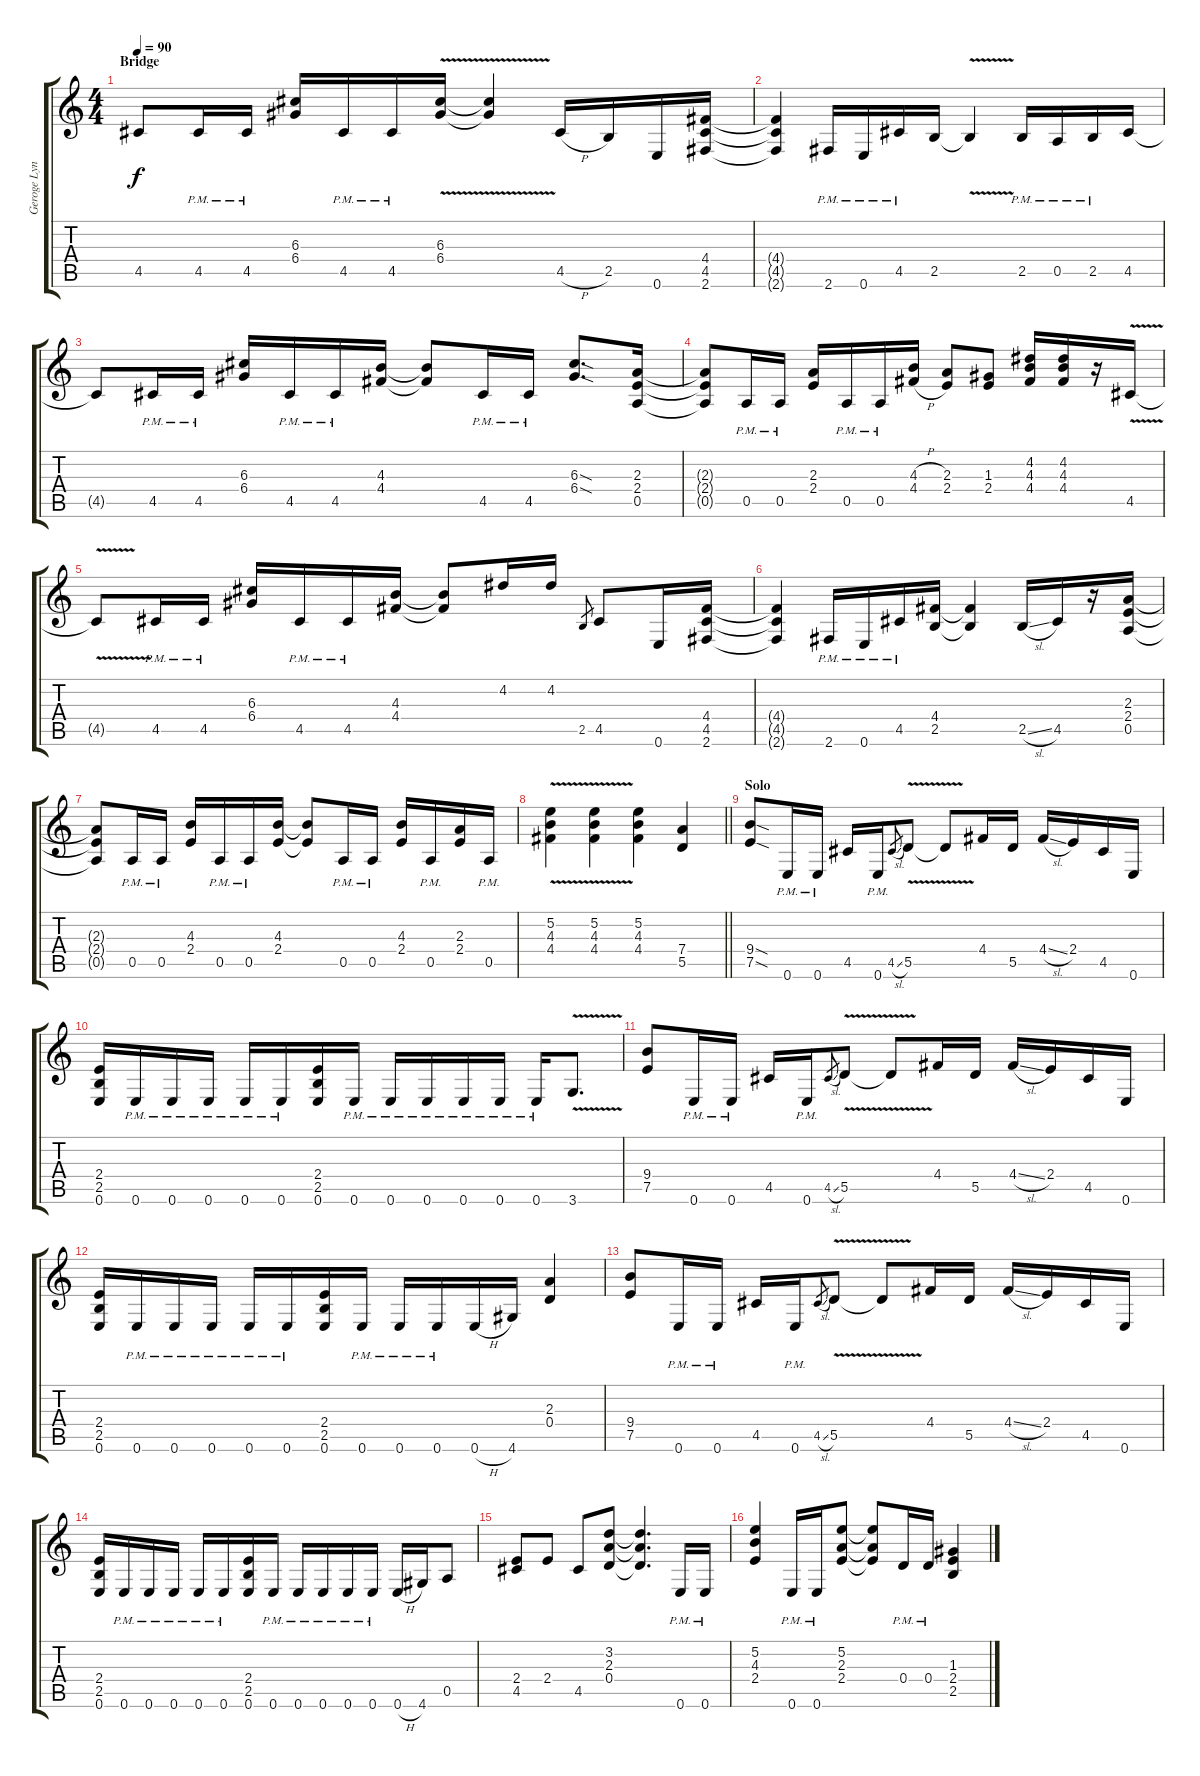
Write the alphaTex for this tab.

\track ("Geroge Lynch Rhythym" "Geroge Lyn") {instrument distortionguitar}
\staff {score tabs}
\tuning (E4 B3 G3 D3 A2 E2) {hide}
\ts (4 4)
\section ("" "Bridge")
\tempo 90
\clef g2
\ks c
4.5{t}.8{dy f} 4.5{pm}.16 4.5{pm}.16 (6.3 6.4).16 4.5{pm}.16 4.5{pm}.16 (6.3{v} 6.4{v}).16 (6.3{t} 6.4{t}).4 4.5{h}.16 2.5.16 0.6.16 (4.4 4.5 2.6).16 |
(4.4{t} 4.5{t} 2.6{t}).4 2.6{pm}.16 0.6{pm}.16 4.5{pm}.16 2.5.16 2.5{v t}.4 2.5{pm}.16 0.5{pm}.16 2.5{pm}.16 4.5.16 |
4.5{t}.8 4.5{pm}.16 4.5{pm}.16 (6.3 6.4).16 4.5{pm}.16 4.5{pm}.16 (4.3 4.4).16 (4.3{t} 4.4{t}).8 4.5{pm}.16 4.5{pm}.16 (6.3{sod} 6.4{sod}).8{d} (2.3 2.4 0.5).16 |
(2.3{t} 2.4{t} 0.5{t}).8 0.5{pm}.16 0.5{pm}.16 (2.3 2.4).16 0.5{pm}.16 0.5{pm}.16 (4.3{h} 4.4{h}).16 (2.3 2.4).8 (1.3 2.4).8 (4.2 4.3 4.4).16 (4.2 4.3 4.4).16 r.16 4.5{v}.16 |
4.5{t}.8 4.5{pm}.16 4.5{pm}.16 (6.3 6.4).16 4.5{pm}.16 4.5{pm}.16 (4.3 4.4).16 (4.3{t} 4.4{t}).8 4.2.16 4.2.16 2.5.8{gr} 4.5.8 0.6.16 (4.4 4.5 2.6).16 |
(4.4{t} 4.5{t} 2.6{t}).4 2.6{pm}.16 0.6{pm}.16 4.5{pm}.16 (4.4 2.5).16 (4.4{t} 2.5{t}).4 2.5{sl}.16 4.5.16 r.16 (2.3 2.4 0.5).16 |
(2.3{t} 2.4{t} 0.5{t}).8 0.5{pm}.16 0.5{pm}.16 (4.3 2.4).16 0.5{pm}.16 0.5{pm}.16 (4.3 2.4).16 (4.3{t} 2.4{t}).8 0.5{pm}.16 0.5{pm}.16 (4.3 2.4).16 0.5{pm}.16 (2.3 2.4).16 0.5{pm}.16 |
\barLineRight lightlight
(5.2{v} 4.3{v} 4.4{v}).4 (5.2{v} 4.3{v} 4.4{v}).4 (5.2 4.3 4.4).4 (7.4 5.5).4 |
\section ("" "Solo")
(9.4{sod} 7.5{sod}).8 0.6{pm}.16 0.6{pm}.16 4.5.16 0.6{pm}.16 4.5{sl}.8{gr} 5.5{v}.8 5.5{t}.8 4.4.16 5.5.16 4.4{sl}.16 2.4.16 4.5.16 0.6.16 |
(2.4 2.5 0.6).16 0.6{pm}.16 0.6{pm}.16 0.6{pm}.16 0.6{pm}.16 0.6{pm}.16 (2.4 2.5 0.6).16 0.6{pm}.16 0.6{pm}.16 0.6{pm}.16 0.6{pm}.16 0.6{pm}.16 0.6{pm}.16 3.6{v}.8{d} |
(9.4 7.5).8 0.6{pm}.16 0.6{pm}.16 4.5.16 0.6{pm}.16 4.5{sl}.8{gr} 5.5{v}.8 5.5{t}.8 4.4.16 5.5.16 4.4{sl}.16 2.4.16 4.5.16 0.6.16 |
(2.4 2.5 0.6).16 0.6{pm}.16 0.6{pm}.16 0.6{pm}.16 0.6{pm}.16 0.6{pm}.16 (2.4 2.5 0.6).16 0.6{pm}.16 0.6{pm}.16 0.6{pm}.16 0.6{h}.16 4.6.16 (2.3 0.4).4 |
(9.4 7.5).8 0.6{pm}.16 0.6{pm}.16 4.5.16 0.6{pm}.16 4.5{sl}.8{gr} 5.5{v}.8 5.5{t}.8 4.4.16 5.5.16 4.4{sl}.16 2.4.16 4.5.16 0.6.16 |
(2.4 2.5 0.6).16 0.6{pm}.16 0.6{pm}.16 0.6{pm}.16 0.6{pm}.16 0.6{pm}.16 (2.4 2.5 0.6).16 0.6{pm}.16 0.6{pm}.16 0.6{pm}.16 0.6{pm}.16 0.6{pm}.16 0.6{h}.16 4.6.16 0.5.8 |
(2.4 4.5).8 2.4.8 4.5.8 (3.2 2.3 0.4).8 (3.2{t} 2.3{t} 0.4{t}).4{d} 0.6{pm}.16 0.6{pm}.16 |
(5.2 4.3 2.4).4 0.6{pm}.16 0.6{pm}.16 (5.2 2.3 2.4).8 (5.2{t} 2.3{t} 2.4{t}).8 0.4{pm}.16 0.4{pm}.16 (1.3 2.4 2.5).4
